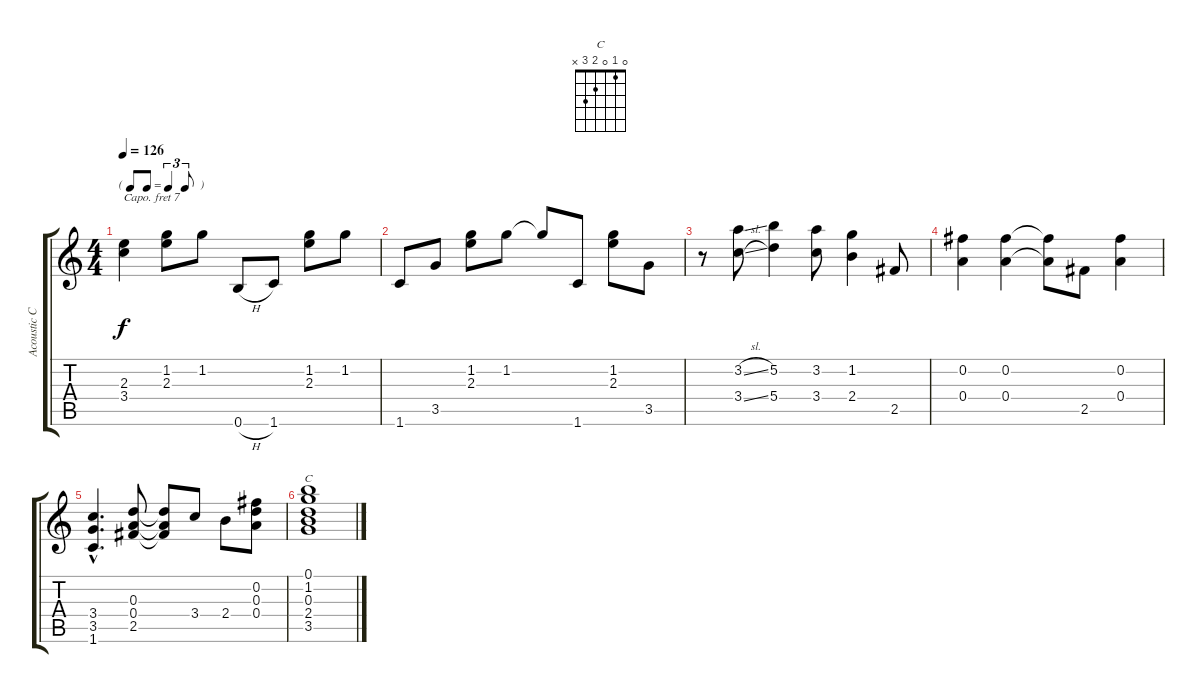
\track ("Acoustic Capo VII" "Acoustic C") {instrument acousticguitarsteel}
\staff {score tabs}
\capo 7
\tuning (E4 B3 G3 D3 A2 E2) {hide}
\chord ("C" 0 1 0 2 3 x)
\ts (4 4)
\tf triplet8th
\tempo 126
\clef g2
\ks c
(2.3 3.4).4{dy f} (1.2 2.3).8 1.2.8 0.6{h}.8 1.6.8 (1.2 2.3).8 1.2.8 |
1.6.8 3.5.8 (1.2 2.3).8 1.2.8 1.2{t}.8 1.6.8 (1.2 2.3).8 3.5.8 |
r.8 (3.2{sl} 3.4{sl}).8 (5.2 5.4).4 (3.2 3.4).8 (1.2 2.4).4 2.5.8 |
(0.2 0.4).4 (0.2 0.4).4 (0.2{t} 0.4{t}).8 2.5.8 (0.2 0.4).4 |
(3.4{hac} 3.5{hac} 1.6{hac}).4{d} (0.3 0.4 2.5).8 (0.3{t} 0.4{t} 2.5{t}).8 3.4.8 2.4.8 (0.2 0.3 0.4).8 |
(0.1 1.2 0.3 2.4 3.5).1{ch "C"}
